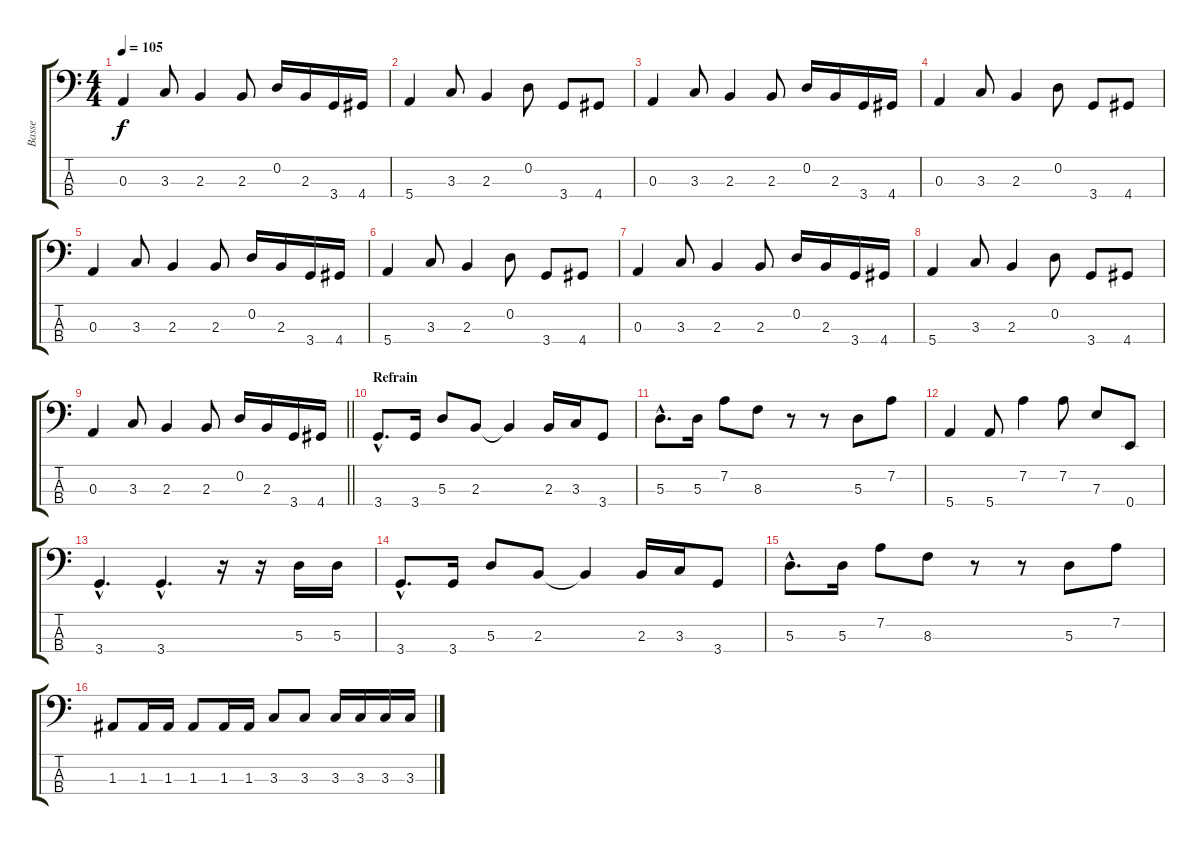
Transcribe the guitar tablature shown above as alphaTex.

\track ("Basse" "Basse") {instrument slapbass1}
\staff {score tabs}
\tuning (G2 D2 A1 E1) {hide}
\ts (4 4)
\tempo 105
\clef f4
\ks c
0.3.4{dy f} 3.3.8 2.3.4 2.3.8 0.2.16 2.3.16 3.4.16 4.4.16 |
5.4.4 3.3.8 2.3.4 0.2.8 3.4.8 4.4.8 |
0.3.4 3.3.8 2.3.4 2.3.8 0.2.16 2.3.16 3.4.16 4.4.16 |
0.3.4 3.3.8 2.3.4 0.2.8 3.4.8 4.4.8 |
0.3.4 3.3.8 2.3.4 2.3.8 0.2.16 2.3.16 3.4.16 4.4.16 |
5.4.4 3.3.8 2.3.4 0.2.8 3.4.8 4.4.8 |
0.3.4 3.3.8 2.3.4 2.3.8 0.2.16 2.3.16 3.4.16 4.4.16 |
5.4.4 3.3.8 2.3.4 0.2.8 3.4.8 4.4.8 |
\barLineRight lightlight
0.3.4 3.3.8 2.3.4 2.3.8 0.2.16 2.3.16 3.4.16 4.4.16 |
\section ("" "Refrain")
3.4{hac}.8{d} 3.4.16 5.3.8 2.3.8 2.3{t}.4 2.3.16 3.3.16 3.4.8 |
5.3{hac}.8{d} 5.3.16 7.2.8 8.3.8 r.8 r.8 5.3.8 7.2.8 |
5.4.4 5.4.8 7.2.4 7.2.8 7.3.8 0.4.8 |
3.4{hac}.4{d} 3.4{hac}.4{d} r.16 r.16 5.3.16 5.3.16 |
3.4{hac}.8{d} 3.4.16 5.3.8 2.3.8 2.3{t}.4 2.3.16 3.3.16 3.4.8 |
5.3{hac}.8{d} 5.3.16 7.2.8 8.3.8 r.8 r.8 5.3.8 7.2.8 |
1.3.8 1.3.16 1.3.16 1.3.8 1.3.16 1.3.16 3.3.8 3.3.8 3.3.16 3.3.16 3.3.16 3.3.16
